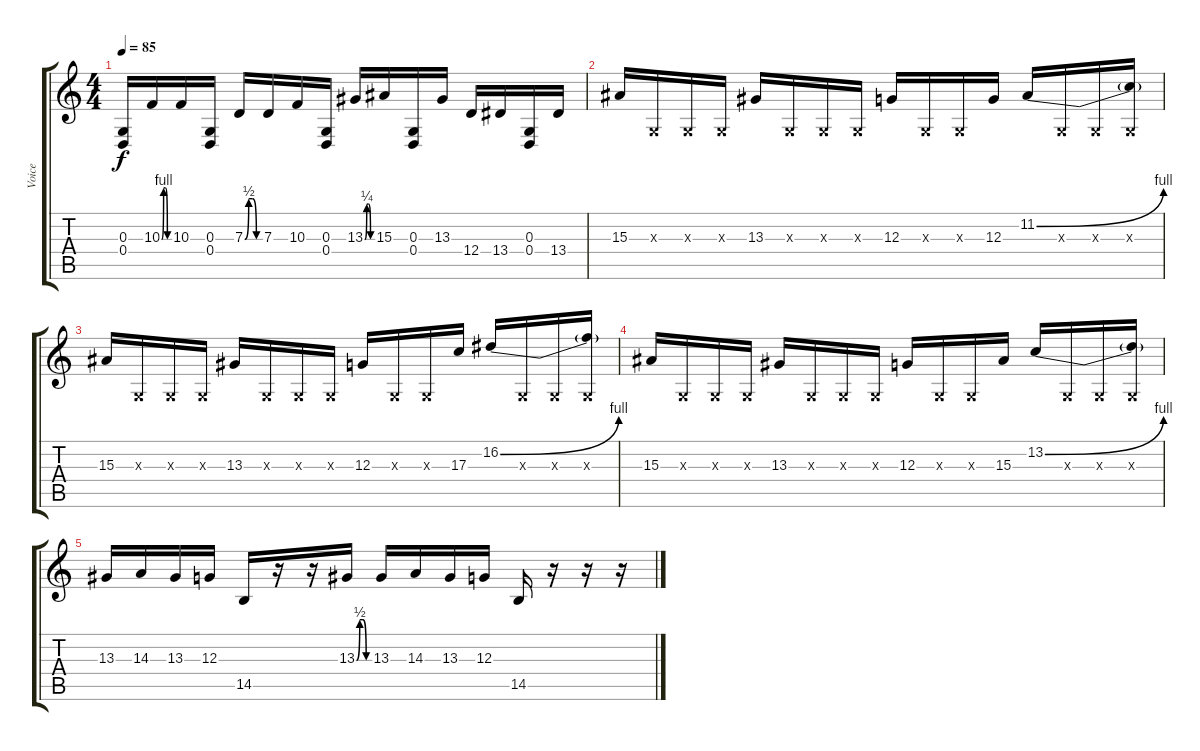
\track ("Voice" "Voice") {instrument lead1square}
\staff {score tabs}
\tuning (E4 B3 G3 D3 A2 E2) {hide}
\ts (4 4)
\tempo 85
\clef g2
\ks c
(0.3 0.4).16{dy f} 10.3{be (custom 0 0 15 4 30 4 45 0 60 0)}.16 10.3.16 (0.3 0.4).16 7.3{be (custom 0 0 15 2 30 2 45 0 60 0)}.16 7.3.16 10.3.16 (0.3 0.4).16 13.3{be (custom 0 0 15 1 30 1 45 0 60 0)}.16 15.3.16 (0.3 0.4).16 13.3.16 12.4.16 13.4.16 (0.3 0.4).16 13.4.16 |
15.3.16 0.3{x}.16 0.3{x}.16 0.3{x}.16 13.3.16 0.3{x}.16 0.3{x}.16 0.3{x}.16 12.3.16 0.3{x}.16 0.3{x}.16 12.3.16 11.2{be (bend 0 0 60 4)}.16 0.3{x}.16 0.3{x}.16 (11.2{t} 0.3{x}).16 |
15.3.16 0.3{x}.16 0.3{x}.16 0.3{x}.16 13.3.16 0.3{x}.16 0.3{x}.16 0.3{x}.16 12.3.16 0.3{x}.16 0.3{x}.16 17.3.16 16.2{be (bend 0 0 60 4)}.16 0.3{x}.16 0.3{x}.16 (16.2{t} 0.3{x}).16 |
15.3.16 0.3{x}.16 0.3{x}.16 0.3{x}.16 13.3.16 0.3{x}.16 0.3{x}.16 0.3{x}.16 12.3.16 0.3{x}.16 0.3{x}.16 15.3.16 13.2{be (bend 0 0 60 4)}.16 0.3{x}.16 0.3{x}.16 (13.2{t} 0.3{x}).16 |
13.3.16 14.3.16 13.3.16 12.3.16 14.5.16 r.16 r.16 13.3{be (custom 0 0 15 2 30 2 45 0 60 0)}.16 13.3.16 14.3.16 13.3.16 12.3.16 14.5.16 r.16 r.16 r.16
